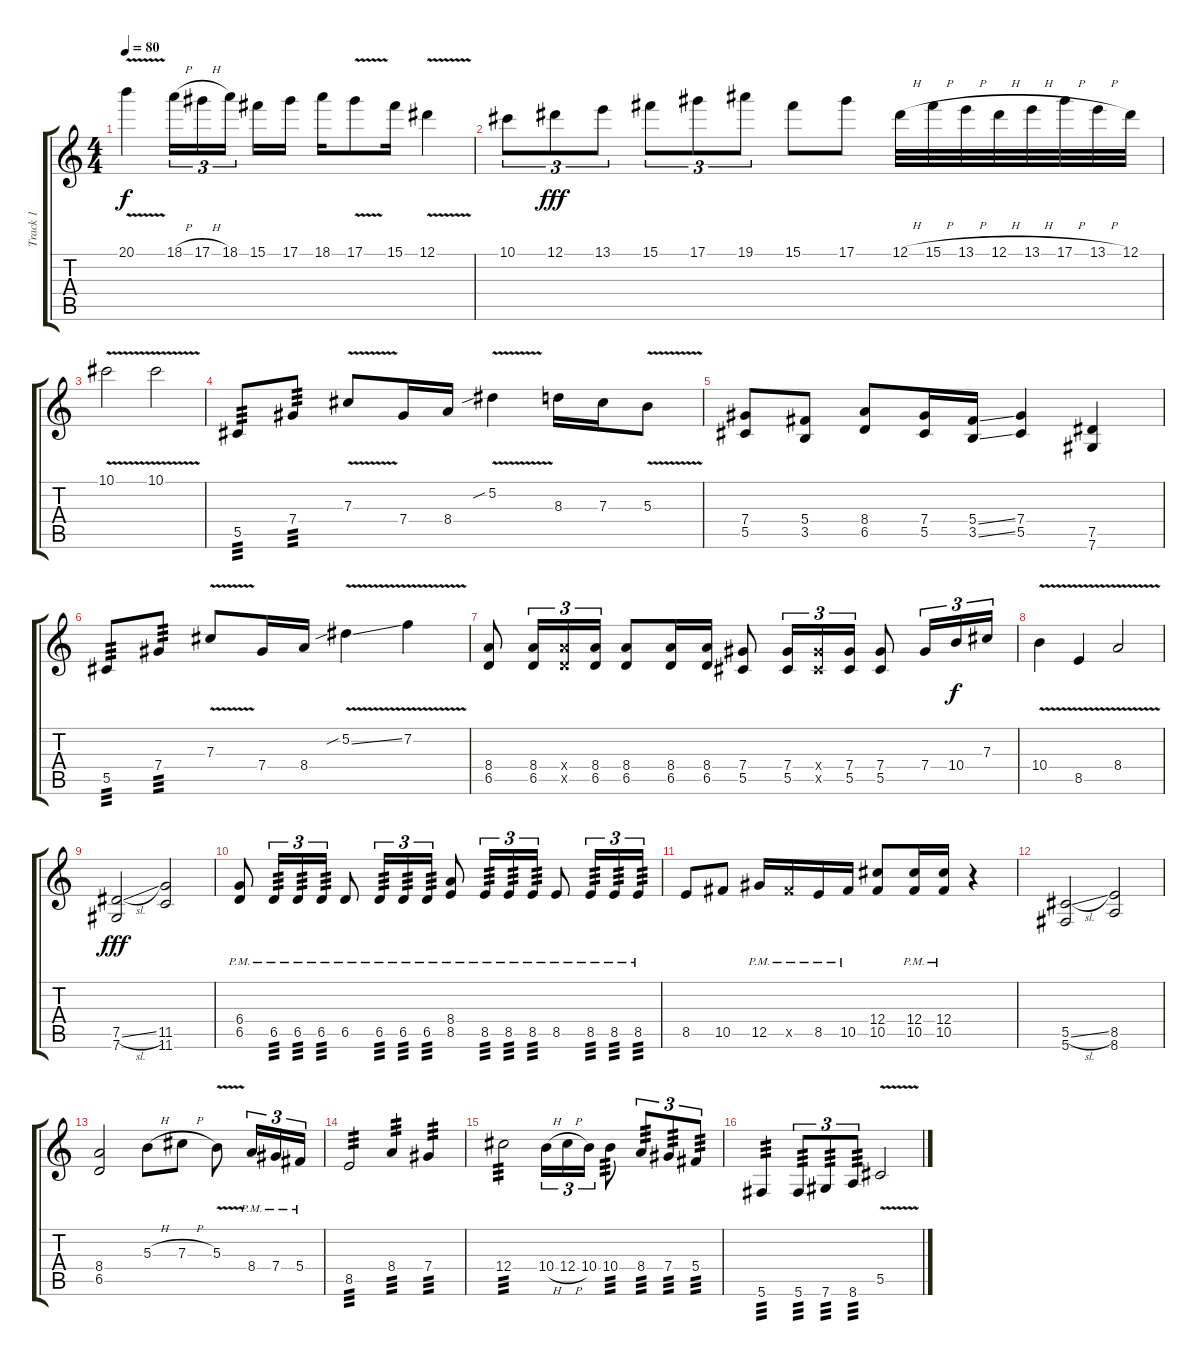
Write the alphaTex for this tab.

\track ("Track 1" "Track 1") {instrument distortionguitar}
\staff {score tabs}
\tuning (Eb4 Bb3 Gb3 Db3 Ab2 Db2) {hide}
\ts (4 4)
\tempo 80
\clef g2
\ks c
20.1{v}.4{dy f} 18.1{h}.16{tu (3 2)} 17.1{h}.16{tu (3 2)} 18.1.16{tu (3 2) beam splitsecondary} 15.1.16 17.1.16 18.1.16 17.1{v}.8 15.1.16 12.1{v}.4 |
10.1.8{tu (3 2)} 12.1.8{tu (3 2) dy fff} 13.1.8{tu (3 2)} 15.1.8{tu (3 2)} 17.1.8{tu (3 2)} 19.1.8{tu (3 2)} 15.1.8 17.1.8 12.1{h}.32 15.1{h}.32 13.1{h}.32 12.1{h}.32 13.1{h}.32 17.1{h}.32 13.1{h}.32 12.1.32 |
10.1{v}.2 10.1{v}.2 |
5.5.8{tp 3} 7.4.8{tp 3} 7.3{v}.8 7.4.16 8.4.16 5.2{v sib}.4 8.3.16 7.3.16 5.3{v}.8 |
(7.4 5.5).8 (5.4 3.5).8 (8.4 6.5).8 (7.4 5.5).16 (5.4{ss} 3.5{ss}).16 (7.4 5.5).4 (7.5 7.6).4 |
5.5.8{tp 3} 7.4.8{tp 3} 7.3{v}.8 7.4.16 8.4.16 5.2{v sib ss}.4 7.2{v}.4 |
(8.4 6.5).8 (8.4 6.5).16{tu (3 2)} (8.4{x} 6.5{x}).16{tu (3 2)} (8.4 6.5).16{tu (3 2)} (8.4 6.5).8 (8.4 6.5).16 (8.4 6.5).16 (7.4 5.5).8 (7.4 5.5).16{tu (3 2)} (7.4{x} 5.5{x}).16{tu (3 2)} (7.4 5.5).16{tu (3 2)} (7.4 5.5).8 7.4.16{tu (3 2)} 10.4.16{tu (3 2) dy f} 7.3.16{tu (3 2)} |
10.4{v}.4 8.5{v}.4 8.4{v}.2 |
(7.5{sl} 7.6).2{dy fff} (11.5 11.6).2 |
(6.4{pm} 6.5{pm}).8 6.5{pm}.16{tu (3 2) tp 3} 6.5{pm}.16{tu (3 2) tp 3} 6.5{pm}.16{tu (3 2) tp 3} 6.5{pm}.8 6.5{pm}.16{tu (3 2) tp 3} 6.5{pm}.16{tu (3 2) tp 3} 6.5{pm}.16{tu (3 2) tp 3} (8.4{pm} 8.5{pm}).8 8.5{pm}.16{tu (3 2) tp 3} 8.5{pm}.16{tu (3 2) tp 3} 8.5{pm}.16{tu (3 2) tp 3} 8.5{pm}.8 8.5{pm}.16{tu (3 2) tp 3} 8.5{pm}.16{tu (3 2) tp 3} 8.5{pm}.16{tu (3 2) tp 3} |
8.5.8 10.5.8 12.5{pm}.16 10.5{pm x}.16 8.5{pm}.16 10.5{pm}.16 (12.4 10.5).8 (12.4{pm} 10.5{pm}).16 (12.4{pm} 10.5{pm}).16 r.4 |
(5.5{sl} 5.6).2 (8.5 8.6).2 |
(8.4 6.5).2 5.3{h}.8 7.3{h}.8 5.3{v}.8 8.4{pm}.16{tu (3 2)} 7.4{pm}.16{tu (3 2)} 5.4{pm}.16{tu (3 2)} |
8.5.2{tp 3} 8.4.4{tp 3} 7.4.4{tp 3} |
12.4.2{tp 3} 10.4{h}.16{tu (3 2)} 12.4{h}.16{tu (3 2)} 10.4.16{tu (3 2)} 10.4.8{tp 3} 8.4.8{tu (3 2) tp 3} 7.4.8{tu (3 2) tp 3} 5.4.8{tu (3 2) tp 3} |
5.6.4{tp 3} 5.6.8{tu (3 2) tp 3} 7.6.8{tu (3 2) tp 3} 8.6.8{tu (3 2) tp 3} 5.5{v}.2
